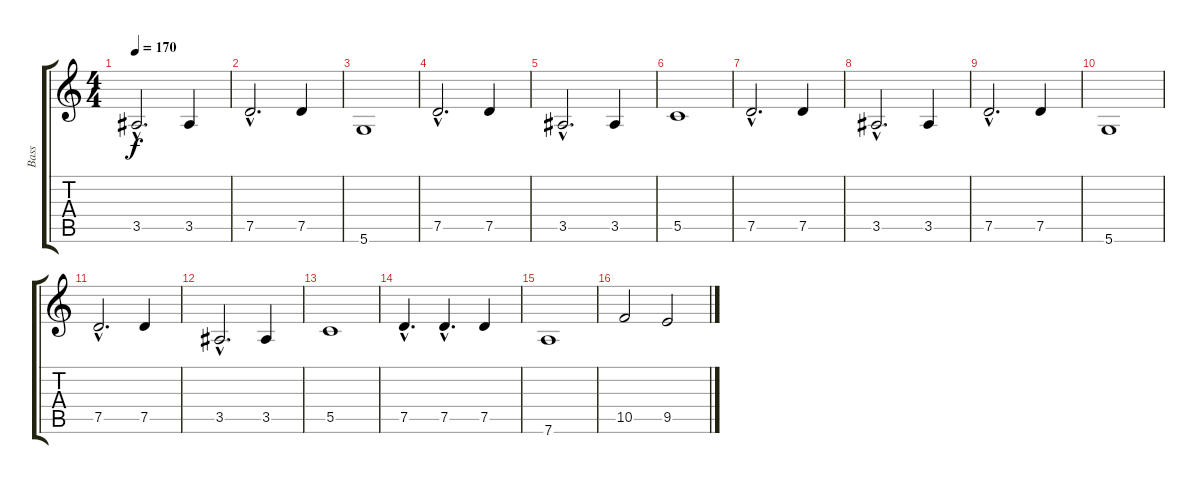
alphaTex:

\track ("Bass" "Bass") {instrument electricbasspick}
\staff {score tabs}
\tuning (D4 A3 F3 C3 G2 D2) {hide}
\ts (4 4)
\tempo 170
\clef g2
\ks c
3.5{hac}.2{d dy f} 3.5.4 |
7.5{hac}.2{d} 7.5.4 |
5.6.1 |
7.5{hac}.2{d} 7.5.4 |
3.5{hac}.2{d} 3.5.4 |
5.5.1 |
7.5{hac}.2{d} 7.5.4 |
3.5{hac}.2{d} 3.5.4 |
7.5{hac}.2{d} 7.5.4 |
5.6.1 |
7.5{hac}.2{d} 7.5.4 |
3.5{hac}.2{d} 3.5.4 |
5.5.1 |
7.5{hac}.4{d} 7.5{hac}.4{d} 7.5.4 |
7.6.1 |
10.5.2 9.5.2
